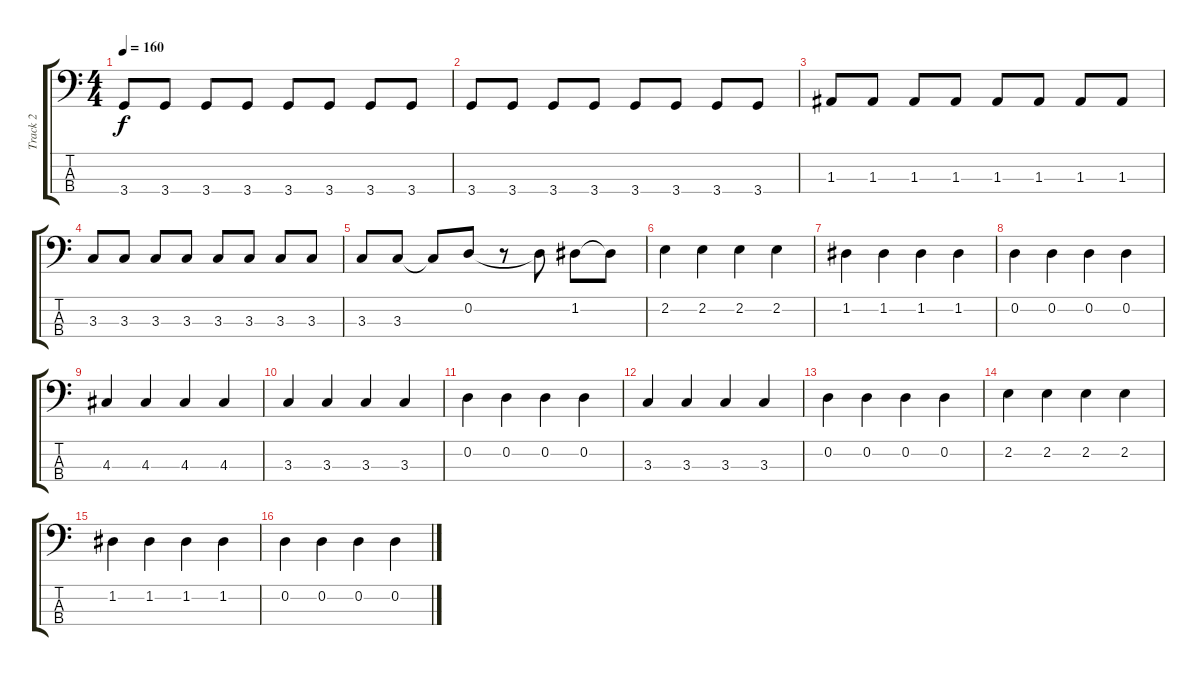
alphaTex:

\track ("Track 2" "Track 2") {instrument electricbassfinger}
\staff {score tabs}
\tuning (G2 D2 A1 E1) {hide}
\ts (4 4)
\tempo 160
\clef f4
\ks c
3.4.8{dy f} 3.4.8 3.4.8 3.4.8 3.4.8 3.4.8 3.4.8 3.4.8 |
3.4.8 3.4.8 3.4.8 3.4.8 3.4.8 3.4.8 3.4.8 3.4.8 |
1.3.8 1.3.8 1.3.8 1.3.8 1.3.8 1.3.8 1.3.8 1.3.8 |
3.3.8 3.3.8 3.3.8 3.3.8 3.3.8 3.3.8 3.3.8 3.3.8 |
3.3.8 3.3.8 3.3{t}.8 0.2.8 r.8 0.2{t}.8 1.2.8 1.2{t}.8 |
2.2.4 2.2.4 2.2.4 2.2.4 |
1.2.4 1.2.4 1.2.4 1.2.4 |
0.2.4 0.2.4 0.2.4 0.2.4 |
4.3.4 4.3.4 4.3.4 4.3.4 |
3.3.4 3.3.4 3.3.4 3.3.4 |
0.2.4 0.2.4 0.2.4 0.2.4 |
3.3.4 3.3.4 3.3.4 3.3.4 |
0.2.4 0.2.4 0.2.4 0.2.4 |
2.2.4 2.2.4 2.2.4 2.2.4 |
1.2.4 1.2.4 1.2.4 1.2.4 |
0.2.4 0.2.4 0.2.4 0.2.4
